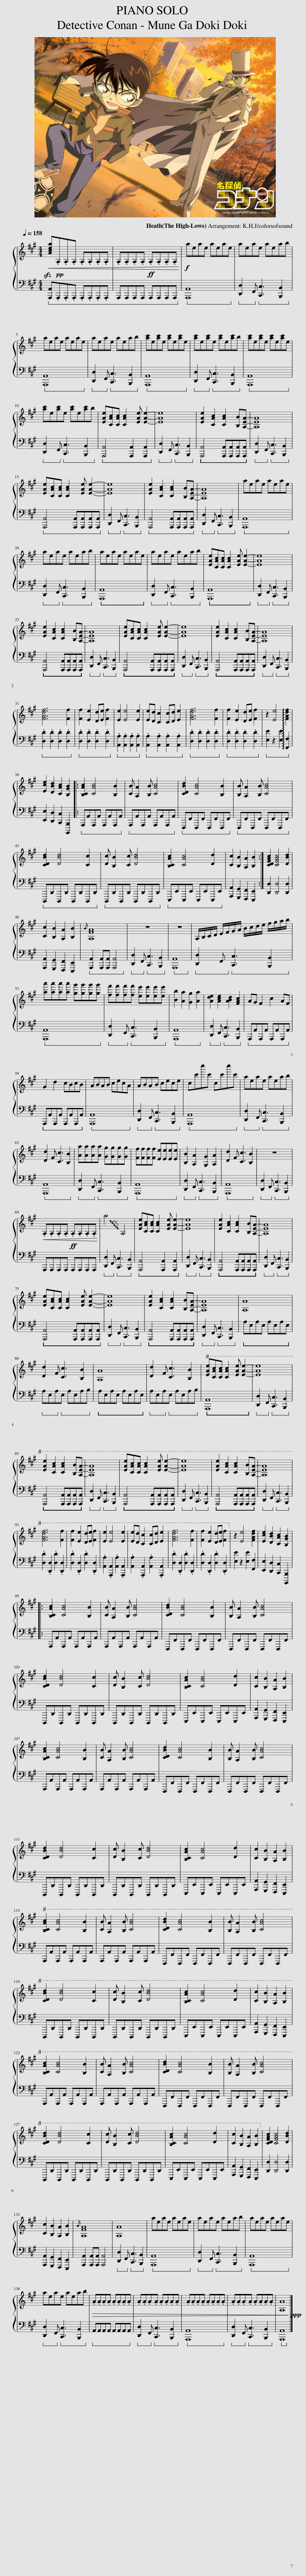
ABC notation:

X:1
%%score { 1 | 2 }
L:1/8
Q:1/4=158
M:4/4
I:linebreak $
K:A
V:1 treble
V:2 bass
V:1
!<(! [Acea].A,.A,.A, .A,.A,.A,.A, | .A,.A,.A,.A, .A,.A,.A,.A,!<)! |!f! aeae aeae | aeae aeab |$ aeae aeae | %5
 aeae aeab | [ac']e[ac']e [ac']e[ac']e | [ac']e[ac']e [ac']e[ac']b | [ac']e[ac']e [ac']e[ac']e |$ [ac']e[ac']e [ac']e[ac']b | %10
 [EAe][CAc][CAc] [CAc]2 [EAe] [EAe]2- | [EAe]8 | [EAe]2 [CAc]2 [CAc]2 [B,B][A,EA]- | [A,EA]8 |$ [EAe][CAc][CAc] [CAc]2 [EAe] [EAe]2- | %15
 [EAe]8 | [EAe]2 [CAc]2 [CAc]2 [B,B][A,EA]- | [A,EA]8 | aeae aeae |$ aeae aeab | %20
 aeae aeae | aeae aeab | [EAe][CAc][CAc] [CAc]2 [EAe] [EAe]2- | [EAe]8 |$ [EAe]2 [CAc]2 [CAc]2 [B,B][A,EA]- | %25
 [A,EA]8 | [EAe][CAc][CAc] [CAc]2 [EAe] [EAe]2- | [EAe]8 | [EAe]2 [CAc]2 [CAc]2 [B,B][A,EA]- | [A,EA]8 |$ %30
 [FAdf]6 [Ff]2 | [Ff]2 [Ee]2 [Dd][Ee] [Ff]2 | [Ee]2 [Ee]4 [Ee]2 | [Ee][Dd] [Cc]2 [Cc][Dd] [Ee]2 | [FAdf]6 [Ff]2 | %35
 [Ff]2 [Ee]2 [Dd][Ee] [Ff]2 | z2 [Ee]4 !arpeggio![FAdf]2 |$ [Ece]2 [DBd]2 [CAc]2 [B,GB]2 |: [B,CAc]2 [CAc]4 [B,B]2 | [CB] [A,A]2 [B,B] [CAc]4 | %40
 [CDBd]2 [CAc]4 [B,B]2 | [B,B] [A,A]2 [B,B] [CAc]4 |$ [CDBd]2 [DBd]4 [Cc]2 | [Dc] [B,B]2 [Cc] [DBd]4 | [B,CAc]2 [CAc]4 [Dd]2 | %45
 [Cc]2 [B,B]2 [A,A]2 [B,B]2 :| [CDFAc]2 [CFAc]4 [DBd]2 |$ [Cc]2 [B,B]2 [A,A]2 [B,B]2 |{/B} [A,FA]8 | z8 | %50
 z8 | A,/B,/C/D/ E/F/G/A/ B/c/d/e/ f/g/a/b/ |$ [aa'][aa'][aa'][aa'] [gg'][gg'][gg'][gg'] | [ff'][ff'][ff'][ff'] [ee'][ee'][ee'][ee'] | [Bb]2 [Aa]2 [Gg]2 [Aa]2 | %55
 [Ade]2 [Ace]2 [ABd]2 [FAc]2 | AG F2 c2 AF |$ G2 d2 cBcB | ABAB cecA | ABAB cece | %60
 cc'c''c' cc'c''c' | aeae aeab |$ [Dd]2 F [Cc]3 [B,B]2 | [Aa][Aa][Aa][Aa] [Gg][Gg][Gg][Gg] | [Ff][Ff][Ff][Ff] [Ee][Ee][Ee][Ee] | %65
 [B,B]2 [A,A]2 [G,G]2 [A,A]2 | [Dd]2 F [Cc]3 [B,B]2 | z8 |$ .A,.A,.A,.A, .A,.A,.A,.A, | !~(!a4 !~)!A,4 | %70
 [EAe][CAc][CAc] [CAc]2 [EAe] [EAe]2- | [EAe]8 | [EAe]2 [CAc]2 [CAc]2 [B,B][A,EA]- | [A,EA]8 |$ [EAe][CAc][CAc] [CAc]2 [EAe] [EAe]2- | %75
 [EAe]8 | [EAe]2 [CAc]2 [CAc]2 [B,B][A,EA]- | [A,EA]8 | [A,A]8 |$ [Dd]2 F [Cc]3 [B,B]2 | %80
 [A,A]8 | [Dd]2 F [Cc]3 [B,B]2 |!8va(! [eae'][cac'][cac'] [cac']2 [eae'] [eae']2- | [eae']8 |$ [eae']2 [cac']2 [cac']2 [Bb][Aea]- | %85
 [Aea]8 | [eae'][cac'][cac'] [cac']2 [eae'] [eae']2- | [eae']8 | [eae']2 [cac']2 [cac']2 [Bb][Aea]- | [Aea]8 |$ %90
 [fad'f']6 [ff']2 | [ff']2 [ee']2 [dd'][ee'] [ff']2 | [ee']2 [ee']4 [ee']2 | [ee'][dd'] [cc']2 [cc'][dd'] [ee']2 | [fad'f']6 [ff']2 | %95
 [ff']2 [ee']2 [dd'][ee'] [ff']2!8va)! | z2 [Ee]4 [FAdf]2 | [Ece]2 [DBd]2 [CAc]2 [B,GB]2 |:$ [B,CAc]2 [CAc]4 [B,B]2 | [CB] [A,A]2 [B,B] [CAc]4 | %100
 [CDBd]2 [CAc]4 [B,B]2 | [B,B] [A,A]2 [B,B] [CAc]4 |$ [CDBd]2 [DBd]4 [Cc]2 | [Dc] [B,B]2 [Cc] [DBd]4 | [B,CAc]2 [CAc]4 [Dd]2 | %105
 [Cc]2 [B,B]2 [A,A]2 [B,B]2 |$ [B,CAc]2 [CAc]4 [B,B]2 | [CB] [A,A]2 [B,B] [CAc]4 | [CDBd]2 [CAc]4 [B,B]2 | [B,B] [A,A]2 [B,B] [CAc]4 |$ %110
 [CDBd]2 [DBd]4 [Cc]2 | [Dc] [B,B]2 [Cc] [DBd]4 | [B,CAc]2 [CAc]4 [Dd]2 | [Cc]2 [B,B]2 [A,A]2 [B,B]2 |$!8va(! [Bcac']2 [cac']4 [Bb]2 | %115
 [cb] [Aa]2 [Bb] [cac']4 | [cdbd']2 [cac']4 [Bb]2 | [Bb] [Aa]2 [Bb] [cac']4 |$ [cdbd']2 [dbd']4 [cc']2 | [dc'] [Bb]2 [cc'] [dbd']4 | %120
 [Bcac']2 [cac']4 [dd']2 | [cc']2 [Bb]2 [Aa]2 [Bb]2 |$ [Bcac']2 [cac']4 [Bb]2 | [cb] [Aa]2 [Bb] [cac']4 | [cdbd']2 [cac']4 [Bb]2 | %125
 [Bb] [Aa]2 [Bb] [cac']4 |$ [cdbd']2 [dbd']4 [cc']2 | [dc'] [Bb]2 [cc'] [dbd']4 | [Bcac']2 [cac']4 [dd']2 | [cc']2 [Bb]2 [Aa]2 [Bb]2!8va)! | %130
 [CDFAc]2 [CFAc]4 [DBd]2 |$ [Cc]2 [B,B]2 [A,A]2 [B,B]2 |{/B} [A,FA]8 | [A,A]8 | aeae aeae | %135
 aeae aeab | aeae aeae |$ aeae aeab | .A.A.A.A .A.A.A.A | .A.A.A.A .A.A.A.A | %140
 .A.A.A.A .A.A.A.A | .A.A.A.A .A.A.A.A | [A,A]8 |] %143
V:2
!sfz!!ped! [A,,,A,,]!pp!.A,,,.A,,,.A,,,!p! .A,,,.A,,,.A,,,.A,,, |!mf! A,,,A,,,A,,,A,,,!ff! A,,,A,,,A,,,A,,,!ped-up! |!ped! [A,,,A,,]8!ped-up! |!ped! [D,,D,]2 F,,!ped-up!!ped! [C,,C,]3 [B,,,B,,]2!ped-up! |$!ped! [A,,,A,,]8!ped-up! | %5
!ped! [D,,D,]2 F,,!ped-up!!ped! [C,,C,]3 [B,,,B,,]2!ped-up! |!ped! [A,,,A,,]8!ped-up! |!ped! [D,,D,]2 F,,!ped-up!!ped! [C,,C,]3 [B,,,B,,]2!ped-up! |!ped! [A,,,A,,]8!ped-up! |$!ped! [D,,D,]2 F,,!ped-up!!ped! [C,,C,]3 [B,,,B,,]2!ped-up! | %10
!ped! [A,,,A,,]4 [A,,,A,,]2 [A,,,A,,]2!ped-up! |!ped! [D,,D,]2 F,,!ped-up!!ped! [C,,C,]3 [B,,,B,,]2!ped-up! |!ped! [A,,,A,,]4 [A,,,A,,][A,,,A,,][A,,,A,,][A,,,A,,]!ped-up! |!ped! [D,,D,]2 F,,!ped-up!!ped! [C,,C,]3 [B,,,B,,]2!ped-up! |$!ped! [A,,,A,,]4 [A,,,A,,][A,,,A,,][A,,,A,,][A,,,A,,]!ped-up! | %15
!ped! [D,,D,]2 F,,!ped-up!!ped! [C,,C,]3 [B,,,B,,]2!ped-up! |!ped! [A,,,A,,]4 [A,,,A,,][A,,,A,,][A,,,A,,][A,,,A,,]!ped-up! |!ped! [D,,D,]2 F,,!ped-up!!ped! [C,,C,]3 [B,,,B,,]2!ped-up! |!ped! [A,,,A,,]8!ped-up! |$!ped! [D,,D,]2 F,,!ped-up!!ped! [C,,C,]3 [B,,,B,,]2!ped-up! | %20
!ped! [A,,,A,,]8!ped-up! |!ped! [D,,D,]2 F,,!ped-up!!ped! [C,,C,]3 [B,,,B,,]2!ped-up! |!ped! [A,,,A,,]8!ped-up! |!ped! [D,,D,]2 F,,!ped-up!!ped! [C,,C,]3 [B,,,B,,]2!ped-up! |$!ped! [A,,,A,,]4 [A,,,A,,][A,,,A,,][A,,,A,,][A,,,A,,]!ped-up! | %25
!ped! [D,,D,]2 F,,!ped-up!!ped! [C,,C,]3 [B,,,B,,]2!ped-up! |!ped! [A,,,A,,]4 [A,,,A,,][A,,,A,,][A,,,A,,][A,,,A,,]!ped-up! |!ped! [D,,D,]2 F,,!ped-up!!ped! [C,,C,]3 [B,,,B,,]2!ped-up! |!ped! [A,,,A,,]4 [A,,,A,,][A,,,A,,][A,,,A,,][A,,,A,,]!ped-up! |!ped! [D,,D,]2 F,,!ped-up!!ped! [C,,C,]3 [B,,,B,,]2!ped-up! |$ %30
!ped! .[D,D]2 .[D,D]2 .[D,D]2 .[D,D]2!ped-up! |!ped! .[D,D]2 .[D,D]2 .[D,D]2 .[D,D]2!ped-up! |!ped! .[A,,A,]2 .[A,,A,]2 .[A,,A,]2 .[A,,A,]2!ped-up! |!ped! .[A,,A,]2 .[A,,A,]2 .[A,,A,]2 .[A,,A,]2!ped-up! |!ped! .[D,D]2 .[D,D]2 .[D,D]2 .[D,D]2!ped-up! | %35
!ped! .[D,D]2 .[D,D]2 .[D,D]2 .[D,D]2!ped-up! |!ped! [E,E]2 z2 [E,E]2 [F,,F,]2!ped-up! |$ [E,,E,]2 [D,,D,]2 [C,,C,]2 [B,,,,B,,,]2 |:!ped! A,,,A,,A,,,A,, A,,,A,,A,,,A,,!ped-up! |!ped! A,,,A,,A,,,A,, A,,,A,,A,,,A,,!ped-up! | %40
!ped! F,,,F,,F,,,F,, F,,,F,,F,,,F,,!ped-up! |!ped! F,,,F,,F,,,F,, F,,,F,,F,,,F,,!ped-up! |$!ped! D,,,D,,D,,,D,, D,,,D,,D,,,D,,!ped-up! |!ped! D,,,D,,D,,,D,, D,,,D,,D,,,D,,!ped-up! |!ped! E,,,E,,E,,,E,, E,,,E,,E,,,E,,!ped-up! | %45
 [A,,,A,,]2 [G,,,G,,]2 [F,,,F,,]2 [E,,,E,,]2 :| [D,,D,]2 [D,,D,]4 [D,,D,]2 |$ [A,,,A,,]2 [G,,,G,,]2 [F,,,F,,]2 [E,,,E,,]2 |!ped! [A,,,A,,]2 [A,,,A,,][A,,,A,,] [A,,,A,,]4!ped-up! |!ped! [D,,D,]2 F,,!ped-up!!ped! [C,,C,]3 [B,,,B,,]2!ped-up! | %50
!ped! [A,,,A,,]8!ped-up! |!ped! [D,,D,]2 F,,!ped-up!!ped! [C,,C,]3 [B,,,B,,]2!ped-up! |$!ped! [A,,,A,,]8!ped-up! |!ped! [D,,D,]2 F,,!ped-up!!ped! [C,,C,]3 [B,,,B,,]2!ped-up! |!ped! [A,,,A,,]8!ped-up! | %55
!ped! [D,,D,]2 F,,!ped-up!!ped! [C,,C,]3 [B,,,B,,]2!ped-up! |!ped! A,,,A,,A,,,A,, A,,,A,,A,,,A,,!ped-up! |$!ped! A,,,A,,A,,,A,, A,,,A,,A,,,A,,!ped-up! |!ped! [A,,,A,,]8!ped-up! |!ped! [D,,D,]2 F,,!ped-up!!ped! [C,,C,]3 [B,,,B,,]2!ped-up! | %60
!ped! [A,,,A,,]8!ped-up! |!ped! [D,,D,]2 F,,!ped-up!!ped! [C,,C,]3 [B,,,B,,]2!ped-up! |$!ped! [A,,,A,,]8!ped-up! |!ped! [D,,D,]2 F,,!ped-up!!ped! [C,,C,]3 [B,,,B,,]2!ped-up! |!ped! [A,,,A,,]8!ped-up! | %65
!ped! [D,,D,]2 F,,!ped-up!!ped! [C,,C,]3 [B,,,B,,]2!ped-up! |!ped! [A,,,A,,]8!ped-up! |!ped! [D,,D,]2 F,,!ped-up!!ped! [C,,C,]3 [B,,,B,,]2!ped-up! |$!mf!!<(! A,,,A,,,A,,,A,,,!ff! A,,,A,,,A,,,A,,,!<)! |!ped! [D,,D,]2 F,,!ped-up!!ped! [C,,C,]3 [B,,,B,,]2!ped-up! | %70
!ped! [A,,,A,,]4 [A,,,A,,]2 [A,,,A,,]2!ped-up! |!ped! [D,,D,]2 F,,!ped-up!!ped! [C,,C,]3 [B,,,B,,]2!ped-up! |!ped! [A,,,A,,]4 [A,,,A,,][A,,,A,,][A,,,A,,][A,,,A,,]!ped-up! |!ped! [D,,D,]2 F,,!ped-up!!ped! [C,,C,]3 [B,,,B,,]2!ped-up! |$!ped! [A,,,A,,]4 [A,,,A,,][A,,,A,,][A,,,A,,][A,,,A,,]!ped-up! | %75
!ped! [D,,D,]2 F,,!ped-up!!ped! [C,,C,]3 [B,,,B,,]2!ped-up! |!ped! [A,,,A,,]4 [A,,,A,,][A,,,A,,][A,,,A,,][A,,,A,,]!ped-up! |!ped! [D,,D,]2 F,,!ped-up!!ped! [C,,C,]3 [B,,,B,,]2!ped-up! |!ped! A,E,A,E, A,E,A,E,!ped-up! |$!ped! A,E,A,!ped-up!!ped!E, A,E,A,B,!ped-up! | %80
!ped! A,E,A,E, A,E,A,E,!ped-up! |!ped! A,E,A,!ped-up!!ped!E, A,E,A,B,!ped-up! |!ped! [A,,,A,,]8!ped-up! |!ped! [D,,D,]2 F,,!ped-up!!ped! [C,,C,]3 [B,,,B,,]2!ped-up! |$!ped! [A,,,A,,]4 [A,,,A,,][A,,,A,,][A,,,A,,][A,,,A,,]!ped-up! | %85
!ped! [D,,D,]2 F,,!ped-up!!ped! [C,,C,]3 [B,,,B,,]2!ped-up! |!ped! [A,,,A,,]4 [A,,,A,,][A,,,A,,][A,,,A,,][A,,,A,,]!ped-up! |!ped! [D,,D,]2 F,,!ped-up!!ped! [C,,C,]3 [B,,,B,,]2!ped-up! |!ped! [A,,,A,,]4 [A,,,A,,][A,,,A,,][A,,,A,,][A,,,A,,]!ped-up! |!ped! [D,,D,]2 F,,!ped-up!!ped! [C,,C,]3 [B,,,B,,]2!ped-up! |$ %90
 .[D,D]2 .[D,,D,]2 .[D,D]2 .[D,,D,]2 | .[D,D]2 .[D,,D,]2 .[D,D]2 .[D,,D,]2 | .[A,,A,]2 .[A,,,A,,]2 .[A,,A,]2 .[A,,,A,,]2 | .[A,,A,]2 .[A,,,A,,]2 .[A,,A,]2 .[A,,,A,,]2 | .[D,D]2 .[D,,D,]2 .[D,D]2 .[D,,D,]2 | %95
 .[D,D]2 .[D,,D,]2 .[D,D]2 .[D,,D,]2 | [E,E]2 z2 [E,E]2 [F,,F,]2 | [E,,E,]2 [D,,D,]2 [C,,C,]2 [B,,,,B,,,]2 |:$ A,,,A,,A,,,A,, A,,,A,,A,,,A,, | A,,,A,,A,,,A,, A,,,A,,A,,,A,, | %100
 F,,,F,,F,,,F,, F,,,F,,F,,,F,, | F,,,F,,F,,,F,, F,,,F,,F,,,F,, |$ D,,,D,,D,,,D,, D,,,D,,D,,,D,, | D,,,D,,D,,,D,, D,,,D,,D,,,D,, | E,,,E,,E,,,E,, E,,,E,,E,,,E,, | %105
 [A,,,A,,]2 [G,,,G,,]2 [F,,,F,,]2 [E,,,E,,]2 |$ A,,,A,,A,,,A,, A,,,A,,A,,,A,, | A,,,A,,A,,,A,, A,,,A,,A,,,A,, | F,,,F,,F,,,F,, F,,,F,,F,,,F,, | F,,,F,,F,,,F,, F,,,F,,F,,,F,, |$ %110
 D,,,D,,D,,,D,, D,,,D,,D,,,D,, | D,,,D,,D,,,D,, D,,,D,,D,,,D,, | E,,,E,,E,,,E,, E,,,E,,E,,,E,, | [A,,,A,,]2 [G,,,G,,]2 [F,,,F,,]2 [E,,,E,,]2 |$ A,,,A,,A,,,A,, A,,,A,,A,,,A,, | %115
 A,,,A,,A,,,A,, A,,,A,,A,,,A,, | F,,,F,,F,,,F,, F,,,F,,F,,,F,, | F,,,F,,F,,,F,, F,,,F,,F,,,F,, |$ D,,,D,,D,,,D,, D,,,D,,D,,,D,, | D,,,D,,D,,,D,, D,,,D,,D,,,D,, | %120
 E,,,E,,E,,,E,, E,,,E,,E,,,E,, | [A,,,A,,]2 [G,,,G,,]2 [F,,,F,,]2 [E,,,E,,]2 |$ A,,,A,,A,,,A,, A,,,A,,A,,,A,, | A,,,A,,A,,,A,, A,,,A,,A,,,A,, | F,,,F,,F,,,F,, F,,,F,,F,,,F,, | %125
 F,,,F,,F,,,F,, F,,,F,,F,,,F,, |$ D,,,D,,D,,,D,, D,,,D,,D,,,D,, | D,,,D,,D,,,D,, D,,,D,,D,,,D,, | E,,,E,,E,,,E,, E,,,E,,E,,,E,, | [A,,,A,,]2 [G,,,G,,]2 [F,,,F,,]2 [E,,,E,,]2 | %130
 [D,,D,]2 [D,,D,]4 [D,,D,]2 |$ [A,,,A,,]2 [G,,,G,,]2 [F,,,F,,]2 [E,,,E,,]2 | [A,,,A,,]2 [A,,,A,,][A,,,A,,] [A,,,A,,]4 |!ped! [D,,D,]2 F,,!ped-up!!ped! [C,,C,]3 [B,,,B,,]2!ped-up! |!ped! [A,,,A,,]8!ped-up! | %135
!ped! [D,,D,]2 F,,!ped-up!!ped! [C,,C,]3 [B,,,B,,]2!ped-up! |!ped! [A,,,A,,]8!ped-up! |$!ped! [D,,D,]2 F,,!ped-up!!ped! [C,,C,]3 [B,,,B,,]2!ped-up! |!ped!!>(! A,,A,,A,,A,, A,,A,,A,,A,,!ped-up! |!ped! [D,,D,]2 F,,!ped-up!!ped! [C,,C,]3 [B,,,B,,]2!ped-up! | %140
!ped! [A,,,A,,]8!ped-up! |!ped! [D,,D,]2 F,,!ped-up!!ped! [C,,C,]3 [B,,,B,,]2!ped-up!!>)! |!ppp!!ped! [A,,,A,,]8!ped-up! |] %143
